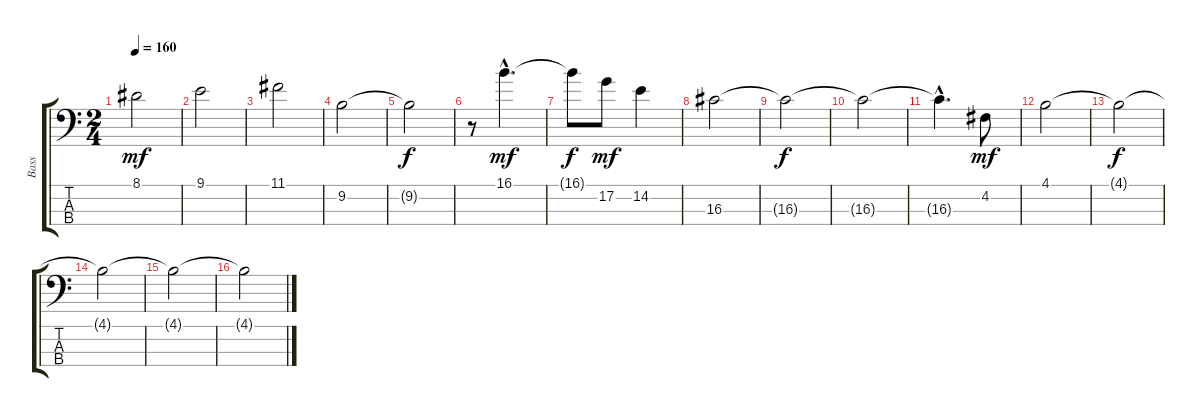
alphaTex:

\track ("Bass" "Bass") {instrument electricbassfinger}
\staff {score tabs}
\tuning (G2 D2 A1 E1) {hide}
\ts (2 4)
\tempo 160
\clef f4
\ks c
8.1.2{dy mf} |
9.1.2 |
11.1.2 |
9.2.2 |
9.2{t}.2{dy f} |
r.8 16.1{hac}.4{d dy mf} |
16.1{t}.8{dy f} 17.2.8{dy mf} 14.2.4 |
16.3.2 |
16.3{t}.2{dy f} |
16.3{t}.2 |
16.3{hac t}.4{d} 4.2.8{dy mf} |
4.1.2 |
4.1{t}.2{dy f} |
4.1{t}.2 |
4.1{t}.2 |
4.1{t}.2
